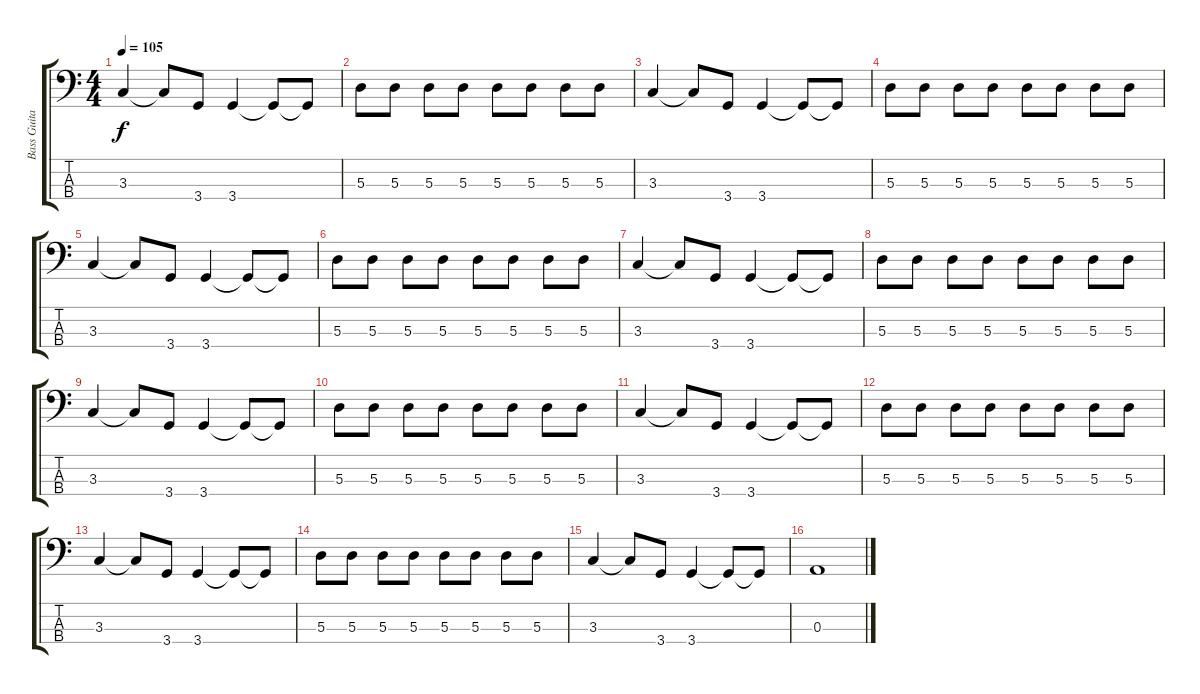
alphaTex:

\track ("Bass Guitar" "Bass Guita") {instrument electricbassfinger}
\staff {score tabs}
\tuning (G2 D2 A1 E1) {hide}
\ts (4 4)
\tempo 105
\clef f4
\ks c
3.3.4{dy f} 3.3{t}.8 3.4.8 3.4.4 3.4{t}.8 3.4{t}.8 |
5.3.8 5.3.8 5.3.8 5.3.8 5.3.8 5.3.8 5.3.8 5.3.8 |
3.3.4 3.3{t}.8 3.4.8 3.4.4 3.4{t}.8 3.4{t}.8 |
5.3.8 5.3.8 5.3.8 5.3.8 5.3.8 5.3.8 5.3.8 5.3.8 |
3.3.4 3.3{t}.8 3.4.8 3.4.4 3.4{t}.8 3.4{t}.8 |
5.3.8 5.3.8 5.3.8 5.3.8 5.3.8 5.3.8 5.3.8 5.3.8 |
3.3.4 3.3{t}.8 3.4.8 3.4.4 3.4{t}.8 3.4{t}.8 |
5.3.8 5.3.8 5.3.8 5.3.8 5.3.8 5.3.8 5.3.8 5.3.8 |
3.3.4 3.3{t}.8 3.4.8 3.4.4 3.4{t}.8 3.4{t}.8 |
5.3.8 5.3.8 5.3.8 5.3.8 5.3.8 5.3.8 5.3.8 5.3.8 |
3.3.4 3.3{t}.8 3.4.8 3.4.4 3.4{t}.8 3.4{t}.8 |
5.3.8 5.3.8 5.3.8 5.3.8 5.3.8 5.3.8 5.3.8 5.3.8 |
3.3.4 3.3{t}.8 3.4.8 3.4.4 3.4{t}.8 3.4{t}.8 |
5.3.8 5.3.8 5.3.8 5.3.8 5.3.8 5.3.8 5.3.8 5.3.8 |
3.3.4 3.3{t}.8 3.4.8 3.4.4 3.4{t}.8 3.4{t}.8 |
0.3.1
